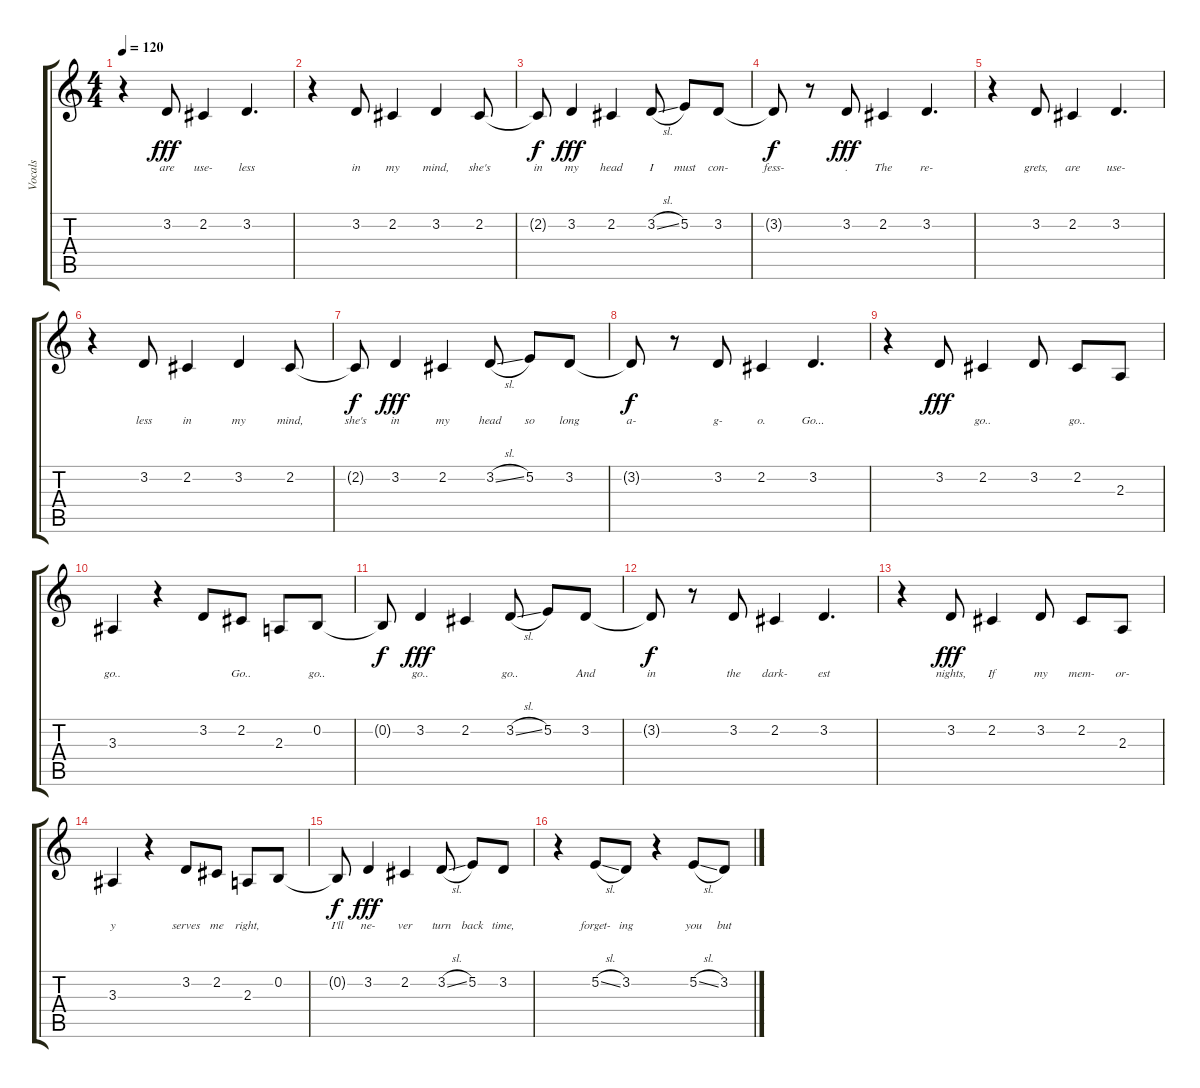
\track ("Vocals" "Vocals") {instrument cello}
\staff {score tabs}
\tuning (E4 B3 G3 D3 A2 E2) {hide}
\ts (4 4)
\tempo 120
\clef g2
\ks c
r.4{dy fff} 3.2.8{lyrics (0 "are") lyrics (1 "") lyrics (2 "") lyrics (3 "") lyrics (4 "")} 2.2.4{lyrics (0 "use-") lyrics (1 "") lyrics (2 "") lyrics (3 "") lyrics (4 "")} 3.2.4{d lyrics (0 "less") lyrics (1 "") lyrics (2 "") lyrics (3 "") lyrics (4 "")} |
r.4 3.2.8{lyrics (0 "in") lyrics (1 "") lyrics (2 "") lyrics (3 "") lyrics (4 "")} 2.2.4{lyrics (0 "my") lyrics (1 "") lyrics (2 "") lyrics (3 "") lyrics (4 "")} 3.2.4{lyrics (0 "mind,") lyrics (1 "") lyrics (2 "") lyrics (3 "") lyrics (4 "")} 2.2.8{lyrics (0 "she's") lyrics (1 "") lyrics (2 "") lyrics (3 "") lyrics (4 "")} |
2.2{t}.8{lyrics (0 "in") lyrics (1 "") lyrics (2 "") lyrics (3 "") lyrics (4 "") dy f} 3.2.4{lyrics (0 "my") lyrics (1 "") lyrics (2 "") lyrics (3 "") lyrics (4 "") dy fff} 2.2.4{lyrics (0 "head") lyrics (1 "") lyrics (2 "") lyrics (3 "") lyrics (4 "")} 3.2{sl}.8{lyrics (0 "I") lyrics (1 "") lyrics (2 "") lyrics (3 "") lyrics (4 "")} 5.2.8{lyrics (0 "must") lyrics (1 "") lyrics (2 "") lyrics (3 "") lyrics (4 "")} 3.2.8{lyrics (0 "con-") lyrics (1 "") lyrics (2 "") lyrics (3 "") lyrics (4 "")} |
3.2{t}.8{lyrics (0 "fess-") lyrics (1 "") lyrics (2 "") lyrics (3 "") lyrics (4 "") dy f} r.8 3.2.8{lyrics (0 ".") lyrics (1 "") lyrics (2 "") lyrics (3 "") lyrics (4 "") dy fff} 2.2.4{lyrics (0 "The") lyrics (1 "") lyrics (2 "") lyrics (3 "") lyrics (4 "")} 3.2.4{d lyrics (0 "re-") lyrics (1 "") lyrics (2 "") lyrics (3 "") lyrics (4 "")} |
r.4 3.2.8{lyrics (0 "grets,") lyrics (1 "") lyrics (2 "") lyrics (3 "") lyrics (4 "")} 2.2.4{lyrics (0 "are") lyrics (1 "") lyrics (2 "") lyrics (3 "") lyrics (4 "")} 3.2.4{d lyrics (0 "use-") lyrics (1 "") lyrics (2 "") lyrics (3 "") lyrics (4 "")} |
r.4 3.2.8{lyrics (0 "less") lyrics (1 "") lyrics (2 "") lyrics (3 "") lyrics (4 "")} 2.2.4{lyrics (0 "in") lyrics (1 "") lyrics (2 "") lyrics (3 "") lyrics (4 "")} 3.2.4{lyrics (0 "my") lyrics (1 "") lyrics (2 "") lyrics (3 "") lyrics (4 "")} 2.2.8{lyrics (0 "mind,") lyrics (1 "") lyrics (2 "") lyrics (3 "") lyrics (4 "")} |
2.2{t}.8{lyrics (0 "she's") lyrics (1 "") lyrics (2 "") lyrics (3 "") lyrics (4 "") dy f} 3.2.4{lyrics (0 "in") lyrics (1 "") lyrics (2 "") lyrics (3 "") lyrics (4 "") dy fff} 2.2.4{lyrics (0 "my") lyrics (1 "") lyrics (2 "") lyrics (3 "") lyrics (4 "")} 3.2{sl}.8{lyrics (0 "head") lyrics (1 "") lyrics (2 "") lyrics (3 "") lyrics (4 "")} 5.2.8{lyrics (0 "so") lyrics (1 "") lyrics (2 "") lyrics (3 "") lyrics (4 "")} 3.2.8{lyrics (0 "long") lyrics (1 "") lyrics (2 "") lyrics (3 "") lyrics (4 "")} |
3.2{t}.8{lyrics (0 "a-") lyrics (1 "") lyrics (2 "") lyrics (3 "") lyrics (4 "") dy f} r.8 3.2.8{lyrics (0 "g-") lyrics (1 "") lyrics (2 "") lyrics (3 "") lyrics (4 "")} 2.2.4{lyrics (0 "o.") lyrics (1 "") lyrics (2 "") lyrics (3 "") lyrics (4 "")} 3.2.4{d lyrics (0 "Go...") lyrics (1 "") lyrics (2 "") lyrics (3 "") lyrics (4 "")} |
r.4 3.2.8{lyrics (0 "") lyrics (1 "") lyrics (2 "") lyrics (3 "") lyrics (4 "") dy fff} 2.2.4{lyrics (0 "go..") lyrics (1 "") lyrics (2 "") lyrics (3 "") lyrics (4 "")} 3.2.8{lyrics (0 "") lyrics (1 "") lyrics (2 "") lyrics (3 "") lyrics (4 "")} 2.2.8{lyrics (0 "go..") lyrics (1 "") lyrics (2 "") lyrics (3 "") lyrics (4 "")} 2.3.8{lyrics (0 "") lyrics (1 "") lyrics (2 "") lyrics (3 "") lyrics (4 "")} |
3.3.4{lyrics (0 "go..") lyrics (1 "") lyrics (2 "") lyrics (3 "") lyrics (4 "")} r.4 3.2.8{lyrics (0 "") lyrics (1 "") lyrics (2 "") lyrics (3 "") lyrics (4 "")} 2.2.8{lyrics (0 "Go..") lyrics (1 "") lyrics (2 "") lyrics (3 "") lyrics (4 "")} 2.3.8{lyrics (0 "") lyrics (1 "") lyrics (2 "") lyrics (3 "") lyrics (4 "")} 0.2.8{lyrics (0 "go..") lyrics (1 "") lyrics (2 "") lyrics (3 "") lyrics (4 "")} |
0.2{t}.8{lyrics (0 "") lyrics (1 "") lyrics (2 "") lyrics (3 "") lyrics (4 "") dy f} 3.2.4{lyrics (0 "go..") lyrics (1 "") lyrics (2 "") lyrics (3 "") lyrics (4 "") dy fff} 2.2.4{lyrics (0 "") lyrics (1 "") lyrics (2 "") lyrics (3 "") lyrics (4 "")} 3.2{sl}.8{lyrics (0 "go..") lyrics (1 "") lyrics (2 "") lyrics (3 "") lyrics (4 "")} 5.2.8{lyrics (0 "") lyrics (1 "") lyrics (2 "") lyrics (3 "") lyrics (4 "")} 3.2.8{lyrics (0 "And") lyrics (1 "") lyrics (2 "") lyrics (3 "") lyrics (4 "")} |
3.2{t}.8{lyrics (0 "in") lyrics (1 "") lyrics (2 "") lyrics (3 "") lyrics (4 "") dy f} r.8 3.2.8{lyrics (0 "the") lyrics (1 "") lyrics (2 "") lyrics (3 "") lyrics (4 "")} 2.2.4{lyrics (0 "dark-") lyrics (1 "") lyrics (2 "") lyrics (3 "") lyrics (4 "")} 3.2.4{d lyrics (0 "est") lyrics (1 "") lyrics (2 "") lyrics (3 "") lyrics (4 "")} |
r.4 3.2.8{lyrics (0 "nights,") lyrics (1 "") lyrics (2 "") lyrics (3 "") lyrics (4 "") dy fff} 2.2.4{lyrics (0 "If") lyrics (1 "") lyrics (2 "") lyrics (3 "") lyrics (4 "")} 3.2.8{lyrics (0 "my") lyrics (1 "") lyrics (2 "") lyrics (3 "") lyrics (4 "")} 2.2.8{lyrics (0 "mem-") lyrics (1 "") lyrics (2 "") lyrics (3 "") lyrics (4 "")} 2.3.8{lyrics (0 "or-") lyrics (1 "") lyrics (2 "") lyrics (3 "") lyrics (4 "")} |
3.3.4{lyrics (0 "y") lyrics (1 "") lyrics (2 "") lyrics (3 "") lyrics (4 "")} r.4 3.2.8{lyrics (0 "serves") lyrics (1 "") lyrics (2 "") lyrics (3 "") lyrics (4 "")} 2.2.8{lyrics (0 "me") lyrics (1 "") lyrics (2 "") lyrics (3 "") lyrics (4 "")} 2.3.8{lyrics (0 "right,") lyrics (1 "") lyrics (2 "") lyrics (3 "") lyrics (4 "")} 0.2.8{lyrics (0 "") lyrics (1 "") lyrics (2 "") lyrics (3 "") lyrics (4 "")} |
0.2{t}.8{lyrics (0 "I'll") lyrics (1 "") lyrics (2 "") lyrics (3 "") lyrics (4 "") dy f} 3.2.4{lyrics (0 "ne-") lyrics (1 "") lyrics (2 "") lyrics (3 "") lyrics (4 "") dy fff} 2.2.4{lyrics (0 "ver") lyrics (1 "") lyrics (2 "") lyrics (3 "") lyrics (4 "")} 3.2{sl}.8{lyrics (0 "turn") lyrics (1 "") lyrics (2 "") lyrics (3 "") lyrics (4 "")} 5.2.8{lyrics (0 "back") lyrics (1 "") lyrics (2 "") lyrics (3 "") lyrics (4 "")} 3.2.8{lyrics (0 "time,") lyrics (1 "") lyrics (2 "") lyrics (3 "") lyrics (4 "")} |
r.4 5.2{sl}.8{lyrics (0 "forget-") lyrics (1 "") lyrics (2 "") lyrics (3 "") lyrics (4 "")} 3.2.8{lyrics (0 "ing") lyrics (1 "") lyrics (2 "") lyrics (3 "") lyrics (4 "")} r.4 5.2{sl}.8{lyrics (0 "you") lyrics (1 "") lyrics (2 "") lyrics (3 "") lyrics (4 "") volume 13} 3.2.8{lyrics (0 "but") lyrics (1 "") lyrics (2 "") lyrics (3 "") lyrics (4 "")}
